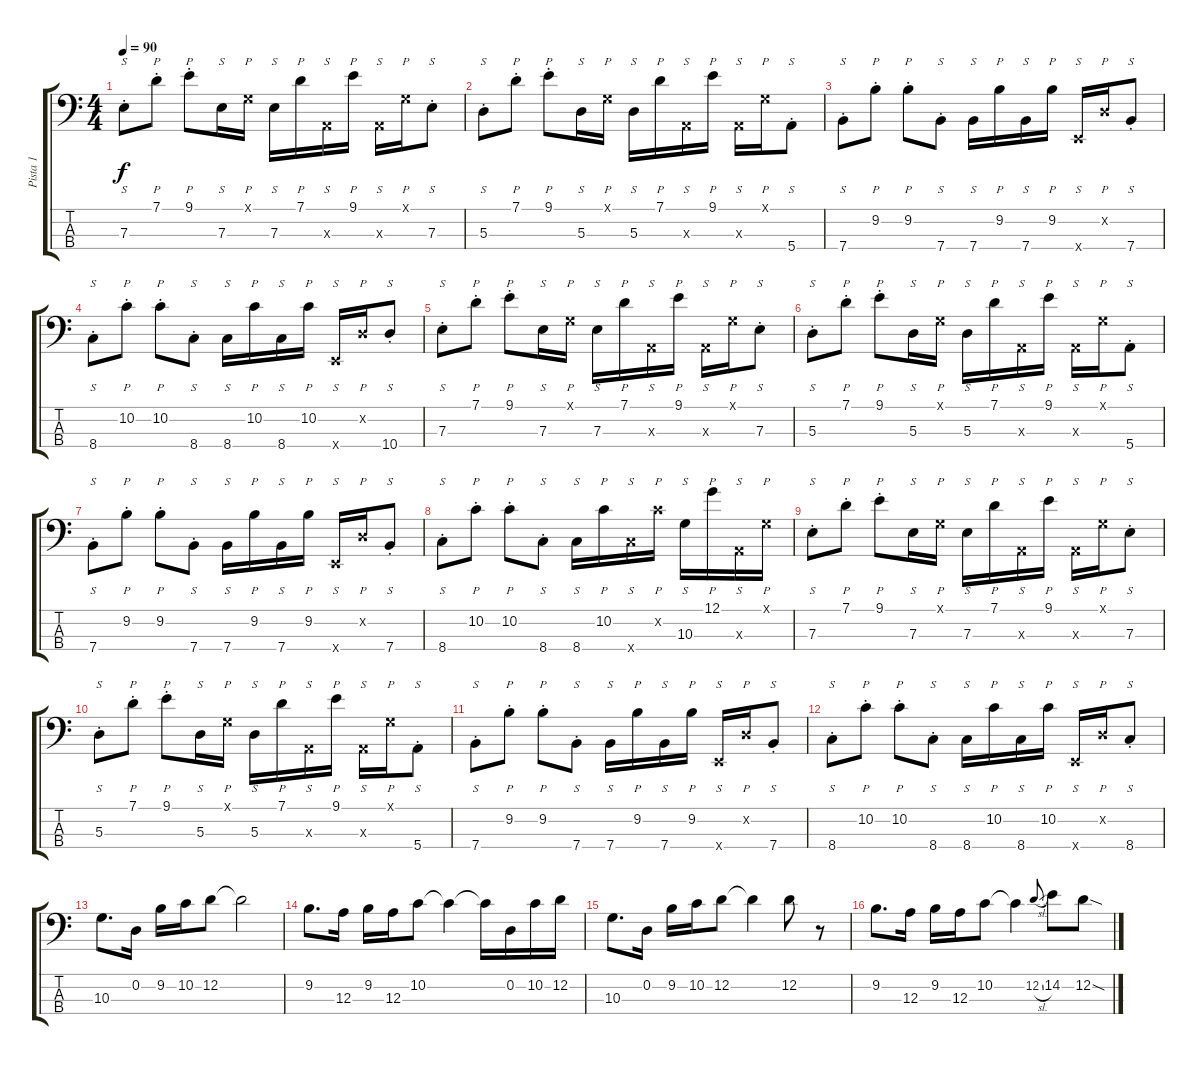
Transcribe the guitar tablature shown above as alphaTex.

\track ("Pista 1" "Pista 1") {instrument electricbassfinger}
\staff {score tabs}
\tuning (G2 D2 A1 E1) {hide}
\ts (4 4)
\tempo 90
\clef f4
\ks c
7.3{st}.8{s dy f} 7.1{st}.8{p} 9.1{st}.8{p} 7.3.16{s} 0.1{x}.16{p} 7.3.16{s} 7.1.16{p} 0.3{x}.16{s} 9.1.16{p} 0.3{x}.16{s} 0.1{x}.16{p} 7.3{st}.8{s} |
5.3{st}.8{s} 7.1{st}.8{p} 9.1{st}.8{p} 5.3.16{s} 0.1{x}.16{p} 5.3.16{s} 7.1.16{p} 0.3{x}.16{s} 9.1.16{p} 0.3{x}.16{s} 0.1{x}.16{p} 5.4{st}.8{s} |
7.4{st}.8{s} 9.2{st}.8{p} 9.2{st}.8{p} 7.4{st}.8{s} 7.4.16{s} 9.2.16{p} 7.4.16{s} 9.2.16{p} 0.4{x}.16{s} 0.2{x}.16{p} 7.4{st}.8{s} |
8.4{st}.8{s} 10.2{st}.8{p} 10.2{st}.8{p} 8.4{st}.8{s} 8.4.16{s} 10.2.16{p} 8.4.16{s} 10.2.16{p} 0.4{x}.16{s} 0.2{x}.16{p} 10.4{st}.8{s} |
7.3{st}.8{s} 7.1{st}.8{p} 9.1{st}.8{p} 7.3.16{s} 0.1{x}.16{p} 7.3.16{s} 7.1.16{p} 0.3{x}.16{s} 9.1.16{p} 0.3{x}.16{s} 0.1{x}.16{p} 7.3{st}.8{s} |
5.3{st}.8{s} 7.1{st}.8{p} 9.1{st}.8{p} 5.3.16{s} 0.1{x}.16{p} 5.3.16{s} 7.1.16{p} 0.3{x}.16{s} 9.1.16{p} 0.3{x}.16{s} 0.1{x}.16{p} 5.4{st}.8{s} |
7.4{st}.8{s} 9.2{st}.8{p} 9.2{st}.8{p} 7.4{st}.8{s} 7.4.16{s} 9.2.16{p} 7.4.16{s} 9.2.16{p} 0.4{x}.16{s} 0.2{x}.16{p} 7.4{st}.8{s} |
8.4{st}.8{s} 10.2{st}.8{p} 10.2{st}.8{p} 8.4{st}.8{s} 8.4.16{s} 10.2.16{p} 8.4{x}.16{s} 10.2{x}.16{p} 10.3.16{s} 12.1.16{p} 0.3{x}.16{s} 0.1{x}.16{p} |
7.3{st}.8{s} 7.1{st}.8{p} 9.1{st}.8{p} 7.3.16{s} 0.1{x}.16{p} 7.3.16{s} 7.1.16{p} 0.3{x}.16{s} 9.1.16{p} 0.3{x}.16{s} 0.1{x}.16{p} 7.3{st}.8{s} |
5.3{st}.8{s} 7.1{st}.8{p} 9.1{st}.8{p} 5.3.16{s} 0.1{x}.16{p} 5.3.16{s} 7.1.16{p} 0.3{x}.16{s} 9.1.16{p} 0.3{x}.16{s} 0.1{x}.16{p} 5.4{st}.8{s} |
7.4{st}.8{s} 9.2{st}.8{p} 9.2{st}.8{p} 7.4{st}.8{s} 7.4.16{s} 9.2.16{p} 7.4.16{s} 9.2.16{p} 0.4{x}.16{s} 0.2{x}.16{p} 7.4{st}.8{s} |
8.4{st}.8{s} 10.2{st}.8{p} 10.2{st}.8{p} 8.4{st}.8{s} 8.4.16{s} 10.2.16{p} 8.4.16{s} 10.2.16{p} 0.4{x}.16{s} 0.2{x}.16{p} 8.4{st}.8{s} |
10.3.8{d} 0.2.16 9.2.16 10.2.16 12.2.8 12.2{t}.2 |
9.2.8{d} 12.3.16 9.2.16 12.3.16 10.2.8 10.2{t}.4 10.2{t}.16 0.2.16 10.2.16 12.2.16 |
10.3.8{d} 0.2.16 9.2.16 10.2.16 12.2.8 12.2{t}.4 12.2.8 r.8 |
9.2.8{d} 12.3.16 9.2.16 12.3.16 10.2.8 10.2{t}.4 12.2{sl}.8{gr onbeat} 14.2.8 12.2{sod}.8
